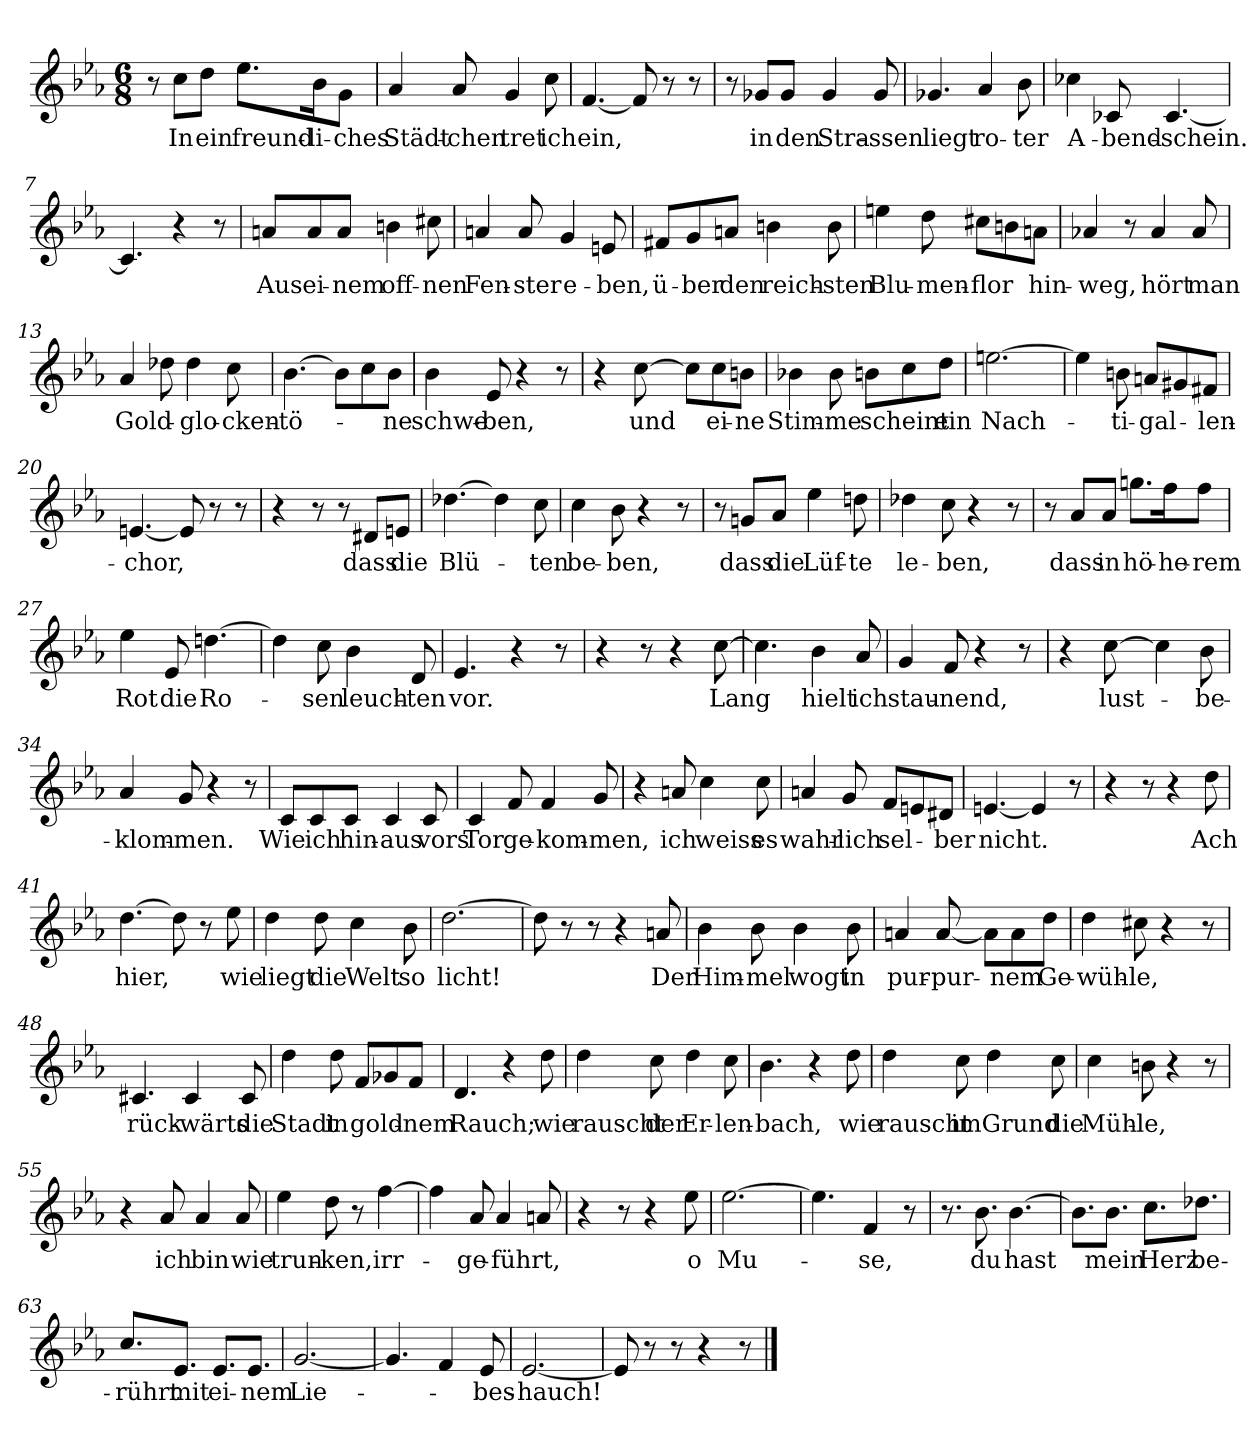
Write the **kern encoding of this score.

**kern	**text
*part1	*part1
*staff1	*staff1
*clefG2	*
*k[b-e-a-]	*
*M6/8	*
=1	=1
8r	.
!	!LO:LY:b
8cc\L	In
!	!LO:LY:b
8dd\J	ein
!	!LO:LY:b
8.ee-\L	freund-
!	!LO:LY:b
16b-\K	-li-
!	!LO:LY:b
8g\J	-ches
=2	=2
!	!LO:LY:b
4a-/	Städt-
!	!LO:LY:b
8a-/	-chen
!	!LO:LY:b
4g/	tret
!	!LO:LY:b
8cc\	ich
=3	=3
!	!LO:LY:b
[4.f/	ein,
8f/]	.
8r	.
8r	.
=4	=4
8r	.
!	!LO:LY:b
8g-X/L	in
!	!LO:LY:b
8g-/J	den
!	!LO:LY:b
4g-/	Stra-
!	!LO:LY:b
8g-/	-ssen
=5	=5
!	!LO:LY:b
4.g-X/	liegt
!	!LO:LY:b
4a-/	ro-
!	!LO:LY:b
8b-\	-ter
=6	=6
!	!LO:LY:b
4cc-X\	A-
!	!LO:LY:b
8c-X/	-bend-
!	!LO:LY:b
[4.c-/	-schein.
=7	=7
4.c-/]	.
4r	.
8r	.
!!LO:LB:g=z
=8	=8
!	!LO:LY:b
8an/L	Aus
!	!LO:LY:b
8a/	ei-
!	!LO:LY:b
8a/J	-nem
!	!LO:LY:b
4bn\	off-
!	!LO:LY:b
8cc#X\	-nen
=9	=9
!	!LO:LY:b
4an/	Fen-
!	!LO:LY:b
8a/	-ster
!	!LO:LY:b
4g/	e-
!	!LO:LY:b
8en/	-ben,
=10	=10
!	!LO:LY:b
8f#X/L	ü-
!	!LO:LY:b
8g/	-ber
!	!LO:LY:b
8an/J	den
!	!LO:LY:b
4bn\	reich-
!	!LO:LY:b
8b\	-sten
=11	=11
!	!LO:LY:b
4een\	Blu-
!	!LO:LY:b
8dd\	-men-
!	!LO:LY:b
8cc#X\L	-flor
8bn\	.
!	!LO:LY:b
8an\J	hin-
=12	=12
!	!LO:LY:b
4a-X/	-weg,
8r	.
!	!LO:LY:b
4a-/	hört
!	!LO:LY:b
8a-/	man
=13	=13
!	!LO:LY:b
4a-/	Gold-
8dd-X\	.
!	!LO:LY:b
4dd-\	-glo-
!	!LO:LY:b
8cc\	-cken-
!!LO:LB:g=z
=14	=14
!	!LO:LY:b
[4.b-\	-tö-
8b-\L]	.
8cc\	.
!	!LO:LY:b
8b-\J	-ne
=15	=15
!	!LO:LY:b
4b-\	schwe-
!	!LO:LY:b
8e-/	-ben,
4r	.
8r	.
=16	=16
4r	.
!	!LO:LY:b
[8cc\	und
8cc\L]	.
!	!LO:LY:b
8cc\	ei-
!	!LO:LY:b
8bn\J	-ne
=17	=17
!	!LO:LY:b
4b-X\	Stim-
!	!LO:LY:b
8b-\	-me
!	!LO:LY:b
8bn\L	scheint
8cc\	.
!	!LO:LY:b
8dd\J	ein
=18	=18
!	!LO:LY:b
[2.een\	Nach-
=19	=19
4ee\]	.
!	!LO:LY:b
8bn\	-ti-
!	!LO:LY:b
8an/L	-gal-
8g#X/	.
!	!LO:LY:b
8f#X/J	-len-
=20	=20
!	!LO:LY:b
[4.en/	-chor,
8e/]	.
8r	.
8r	.
!!LO:LB:g=z
=21	=21
4r	.
8r	.
8r	.
!	!LO:LY:b
8d#X/L	dass
!	!LO:LY:b
8en/J	die
=22	=22
!	!LO:LY:b
[4.dd-X\	Blü-
4dd-\]	.
!	!LO:LY:b
8cc\	-ten
=23	=23
!	!LO:LY:b
4cc\	be-
!	!LO:LY:b
8b-\	-ben,
4r	.
8r	.
=24	=24
8r	.
!	!LO:LY:b
8gn/L	dass
!	!LO:LY:b
8a-/J	die
!	!LO:LY:b
4ee-\	Lüf-
!	!LO:LY:b
8ddn\	-te
=25	=25
!	!LO:LY:b
4dd-X\	le-
!	!LO:LY:b
8cc\	-ben,
4r	.
8r	.
=26	=26
8r	.
!	!LO:LY:b
8a-/L	dass
!	!LO:LY:b
8a-/J	in
!	!LO:LY:b
8.ggn\L	hö-
!	!LO:LY:b
16ff\K	-he-
!	!LO:LY:b
8ff\J	-rem
=27	=27
!	!LO:LY:b
4ee-\	Rot
!	!LO:LY:b
8e-/	die
!	!LO:LY:b
[4.ddn\	Ro-
!!LO:LB:g=z
=28	=28
4ddn\]	.
!	!LO:LY:b
8cc\	-sen
!	!LO:LY:b
4b-\	leuch-
!	!LO:LY:b
8d/	-ten
=29	=29
!	!LO:LY:b
4.e-/	vor.
4r	.
8r	.
=30	=30
4r	.
8r	.
4r	.
!	!LO:LY:b
[8cc\	Lang
=31	=31
4.cc\]	.
!	!LO:LY:b
4b-\	hielt
!	!LO:LY:b
8a-/	ich
=32	=32
!	!LO:LY:b
4g/	stau-
!	!LO:LY:b
8f/	-nend,
4r	.
8r	.
=33	=33
4r	.
!	!LO:LY:b
[8cc\	lust-
4cc\]	.
!	!LO:LY:b
8b-\	-be-
=34	=34
!	!LO:LY:b
4a-/	-klom-
!	!LO:LY:b
8g/	-men.
4r	.
8r	.
=35	=35
!	!LO:LY:b
8c/L	Wie
!	!LO:LY:b
8c/	ich
!	!LO:LY:b
8c/J	hin-
!	!LO:LY:b
4c/	-aus
!	!LO:LY:b
8c/	vors
!!LO:LB:g=z
=36	=36
!	!LO:LY:b
4c/	Tor
!	!LO:LY:b
8f/	ge-
!	!LO:LY:b
4f/	-kom-
!	!LO:LY:b
8g/	-men,
=37	=37
4r	.
!	!LO:LY:b
8an/	ich
!	!LO:LY:b
4cc\	weiss
!	!LO:LY:b
8cc\	es
=38	=38
!	!LO:LY:b
4an/	wahr-
!	!LO:LY:b
8g/	-lich
!	!LO:LY:b
8f/L	sel-
8en/	.
!	!LO:LY:b
8d#X/J	-ber
=39	=39
!	!LO:LY:b
[4.en/	nicht.
4e/]	.
8r	.
=40	=40
4r	.
8r	.
4r	.
!	!LO:LY:b
8dd\	Ach
=41	=41
!	!LO:LY:b
[4.dd\	hier,
8dd\]	.
8r	.
!	!LO:LY:b
8ee-\	wie
=42	=42
!	!LO:LY:b
4dd\	liegt
!	!LO:LY:b
8dd\	die
!	!LO:LY:b
4cc\	Welt
!	!LO:LY:b
8b-\	so
=43	=43
!	!LO:LY:b
[2.dd\	licht!
!!LO:LB:g=z
=44	=44
8dd\]	.
8r	.
8r	.
4r	.
!	!LO:LY:b
8an/	Der
=45	=45
!	!LO:LY:b
4b-\	Him-
!	!LO:LY:b
8b-\	-mel
!	!LO:LY:b
4b-\	wogt
!	!LO:LY:b
8b-\	in
=46	=46
!	!LO:LY:b
4an/	pur-
!	!LO:LY:b
[8a/	-pur-
8a\L]	.
!	!LO:LY:b
8a\	-nem
!	!LO:LY:b
8dd\J	Ge-
=47	=47
!	!LO:LY:b
4dd\	-wüh-
!	!LO:LY:b
8cc#X\	-le,
4r	.
8r	.
=48	=48
!	!LO:LY:b
4.c#X/	rück-
!	!LO:LY:b
4c#/	-wärts
!	!LO:LY:b
8c#/	die
=49	=49
!	!LO:LY:b
4dd\	Stadt
!	!LO:LY:b
8dd\	in
!	!LO:LY:b
8f/L	gold-
8g-X/	.
!	!LO:LY:b
8f/J	-nem
=50	=50
!	!LO:LY:b
4.d/	Rauch;
4r	.
!	!LO:LY:b
8dd\	wie
!!LO:LB:g=z
=51	=51
!	!LO:LY:b
4dd\	rauscht
!	!LO:LY:b
8cc\	der
!	!LO:LY:b
4dd\	Er-
!	!LO:LY:b
8cc\	-len-
=52	=52
!	!LO:LY:b
4.b-\	-bach,
4r	.
!	!LO:LY:b
8dd\	wie
=53	=53
!	!LO:LY:b
4dd\	rauscht
!	!LO:LY:b
8cc\	im
!	!LO:LY:b
4dd\	Grund
!	!LO:LY:b
8cc\	die
=54	=54
!	!LO:LY:b
4cc\	Müh-
!	!LO:LY:b
8bn\	-le,
4r	.
8r	.
=55	=55
4r	.
!	!LO:LY:b
8a-/	ich
!	!LO:LY:b
4a-/	bin
!	!LO:LY:b
8a-/	wie
=56	=56
!	!LO:LY:b
4ee-\	trun-
!	!LO:LY:b
8dd\	-ken,
8r	.
!	!LO:LY:b
[4ff\	irr-
=57	=57
4ff\]	.
!	!LO:LY:b
8a-/	-ge-
!	!LO:LY:b
4a-/	-führt,
8an/	.
!!LO:LB:g=z
=58	=58
4r	.
8r	.
4r	.
!	!LO:LY:b
8ee-\	o
=59	=59
!	!LO:LY:b
[2.ee-\	Mu-
=60	=60
4.ee-\]	.
!	!LO:LY:b
4f/	-se,
8r	.
=61	=61
8.r	.
!	!LO:LY:b
8.b-\	du
!	!LO:LY:b
[4.b-\	hast
=62	=62
8.b-\L]	.
!	!LO:LY:b
8.b-\J	mein
!	!LO:LY:b
8.cc\L	Herz
!	!LO:LY:b
8.dd-X\J	be-
=63	=63
!	!LO:LY:b
8.cc/L	-rührt
!	!LO:LY:b
8.e-/J	mit
!	!LO:LY:b
8.e-/L	ei-
!	!LO:LY:b
8.e-/J	-nem
=64	=64
!	!LO:LY:b
[2.g/	Lie-
=65	=65
4.g/]	.
4f/	.
!	!LO:LY:b
8e-/	-bes-
=66	=66
!	!LO:LY:b
[2.e-/	-hauch!
=67	=67
8e-/]	.
8r	.
8r	.
4r	.
8r	.
==	==
*-	*-
